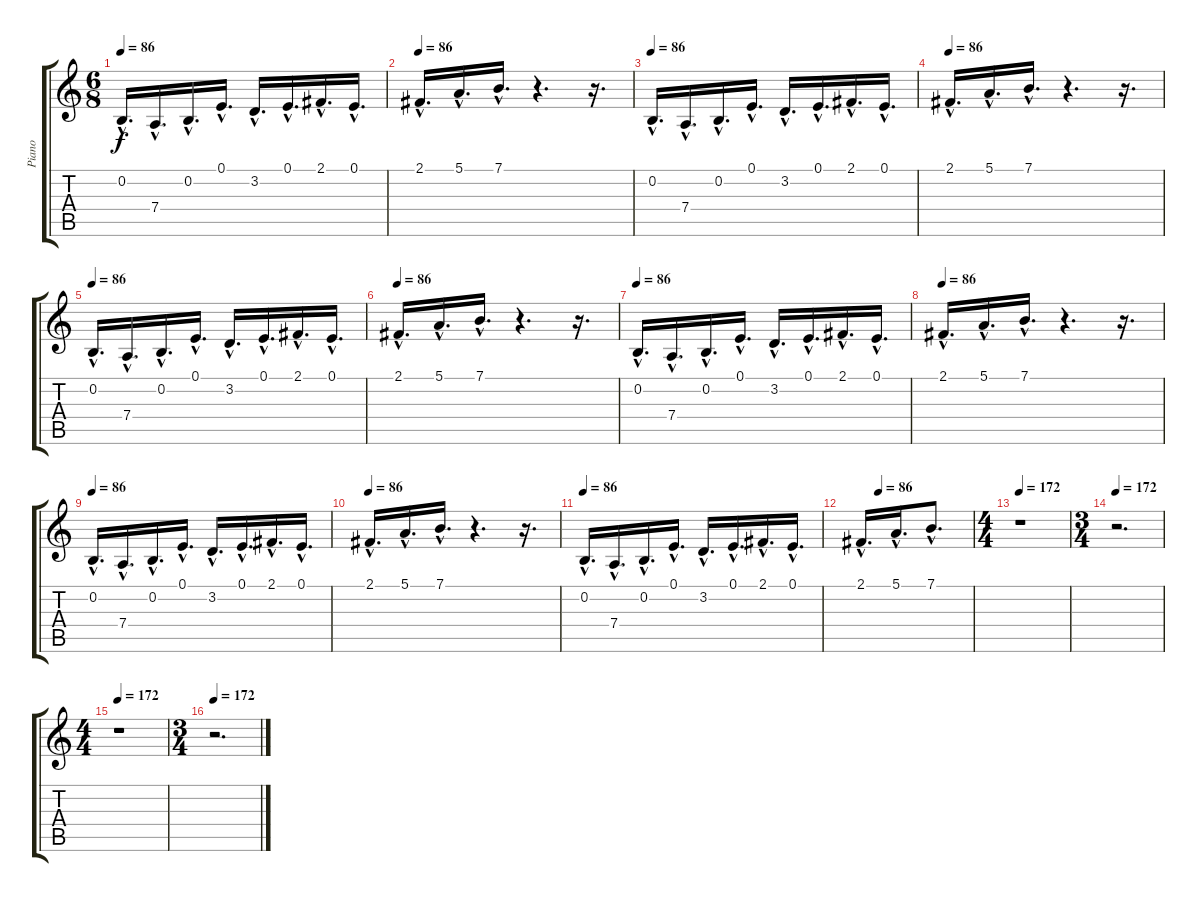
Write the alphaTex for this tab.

\track ("Piano" "Piano") {instrument electricpiano2}
\staff {score tabs}
\tuning (E4 B3 G3 D3 A2 E2) {hide}
\ts (6 8)
\tempo 86
\clef g2
\ks c
0.2{hac}.16{d dy f} 7.4{hac}.16{d} 0.2{hac}.16{d} 0.1{hac}.16{d} 3.2{hac}.16{d} 0.1{hac}.16{d} 2.1{hac}.16{d} 0.1{hac}.16{d} |
\tempo 86
2.1{hac}.16{d} 5.1{hac}.16{d} 7.1{hac}.16{d} r.4{d} r.16{d} |
\tempo 86
0.2{hac}.16{d} 7.4{hac}.16{d} 0.2{hac}.16{d} 0.1{hac}.16{d} 3.2{hac}.16{d} 0.1{hac}.16{d} 2.1{hac}.16{d} 0.1{hac}.16{d} |
\tempo 86
2.1{hac}.16{d} 5.1{hac}.16{d} 7.1{hac}.16{d} r.4{d} r.16{d} |
\tempo 86
0.2{hac}.16{d} 7.4{hac}.16{d} 0.2{hac}.16{d} 0.1{hac}.16{d} 3.2{hac}.16{d} 0.1{hac}.16{d} 2.1{hac}.16{d} 0.1{hac}.16{d} |
\tempo 86
2.1{hac}.16{d} 5.1{hac}.16{d} 7.1{hac}.16{d} r.4{d} r.16{d} |
\tempo 86
0.2{hac}.16{d} 7.4{hac}.16{d} 0.2{hac}.16{d} 0.1{hac}.16{d} 3.2{hac}.16{d} 0.1{hac}.16{d} 2.1{hac}.16{d} 0.1{hac}.16{d} |
\tempo 86
2.1{hac}.16{d} 5.1{hac}.16{d} 7.1{hac}.16{d} r.4{d} r.16{d} |
\tempo 86
0.2{hac}.16{d} 7.4{hac}.16{d} 0.2{hac}.16{d} 0.1{hac}.16{d} 3.2{hac}.16{d} 0.1{hac}.16{d} 2.1{hac}.16{d} 0.1{hac}.16{d} |
\tempo 86
2.1{hac}.16{d} 5.1{hac}.16{d} 7.1{hac}.16{d} r.4{d} r.16{d} |
\tempo 86
0.2{hac}.16{d} 7.4{hac}.16{d} 0.2{hac}.16{d} 0.1{hac}.16{d} 3.2{hac}.16{d} 0.1{hac}.16{d} 2.1{hac}.16{d} 0.1{hac}.16{d} |
\tempo (86 0.16666666666666666)
2.1{hac}.16{d} 5.1{hac}.16{d} 7.1{hac}.8{d} |
\ts (4 4)
\tempo 172
r.1 |
\ts (3 4)
\tempo 172
r.2{d} |
\ts (4 4)
\tempo 172
r.1 |
\ts (3 4)
\tempo 172
r.2{d}
